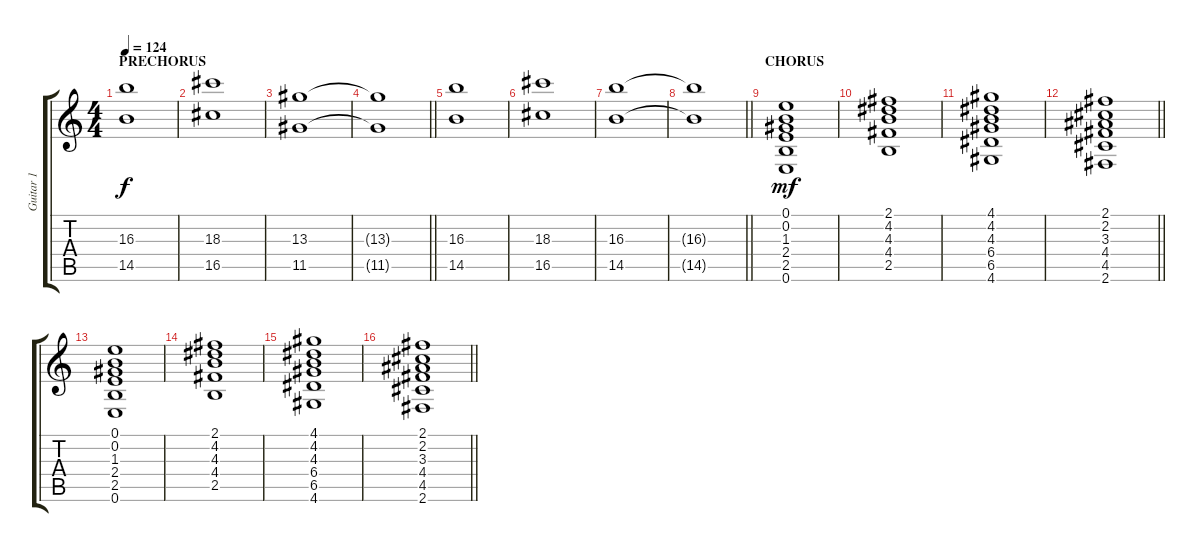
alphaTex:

\track ("Guitar 1" "Guitar 1") {instrument electricguitarclean}
\staff {score tabs}
\tuning (E4 B3 G3 D3 A2 E2) {hide}
\ts (4 4)
\section ("" "PRECHORUS")
\tempo 124
\clef g2
\ks c
(16.3 14.5).1{dy f volume 11 instrument distortionguitar} |
(18.3 16.5).1 |
(13.3 11.5).1 |
\barLineRight lightlight
(13.3{t} 11.5{t}).1 |
\section ("" "")
(16.3 14.5).1 |
(18.3 16.5).1 |
(16.3 14.5).1 |
\barLineRight lightlight
(16.3{t} 14.5{t}).1 |
\section ("" "CHORUS")
(0.1 0.2 1.3 2.4 2.5 0.6).1{dy mf} |
(2.1 4.2 4.3 4.4 2.5).1 |
(4.1 4.2 4.3 6.4 6.5 4.6).1 |
\barLineRight lightlight
(2.1 2.2 3.3 4.4 4.5 2.6).1 |
\section ("" "")
(0.1 0.2 1.3 2.4 2.5 0.6).1 |
(2.1 4.2 4.3 4.4 2.5).1 |
(4.1 4.2 4.3 6.4 6.5 4.6).1 |
\barLineRight lightlight
(2.1 2.2 3.3 4.4 4.5 2.6).1
